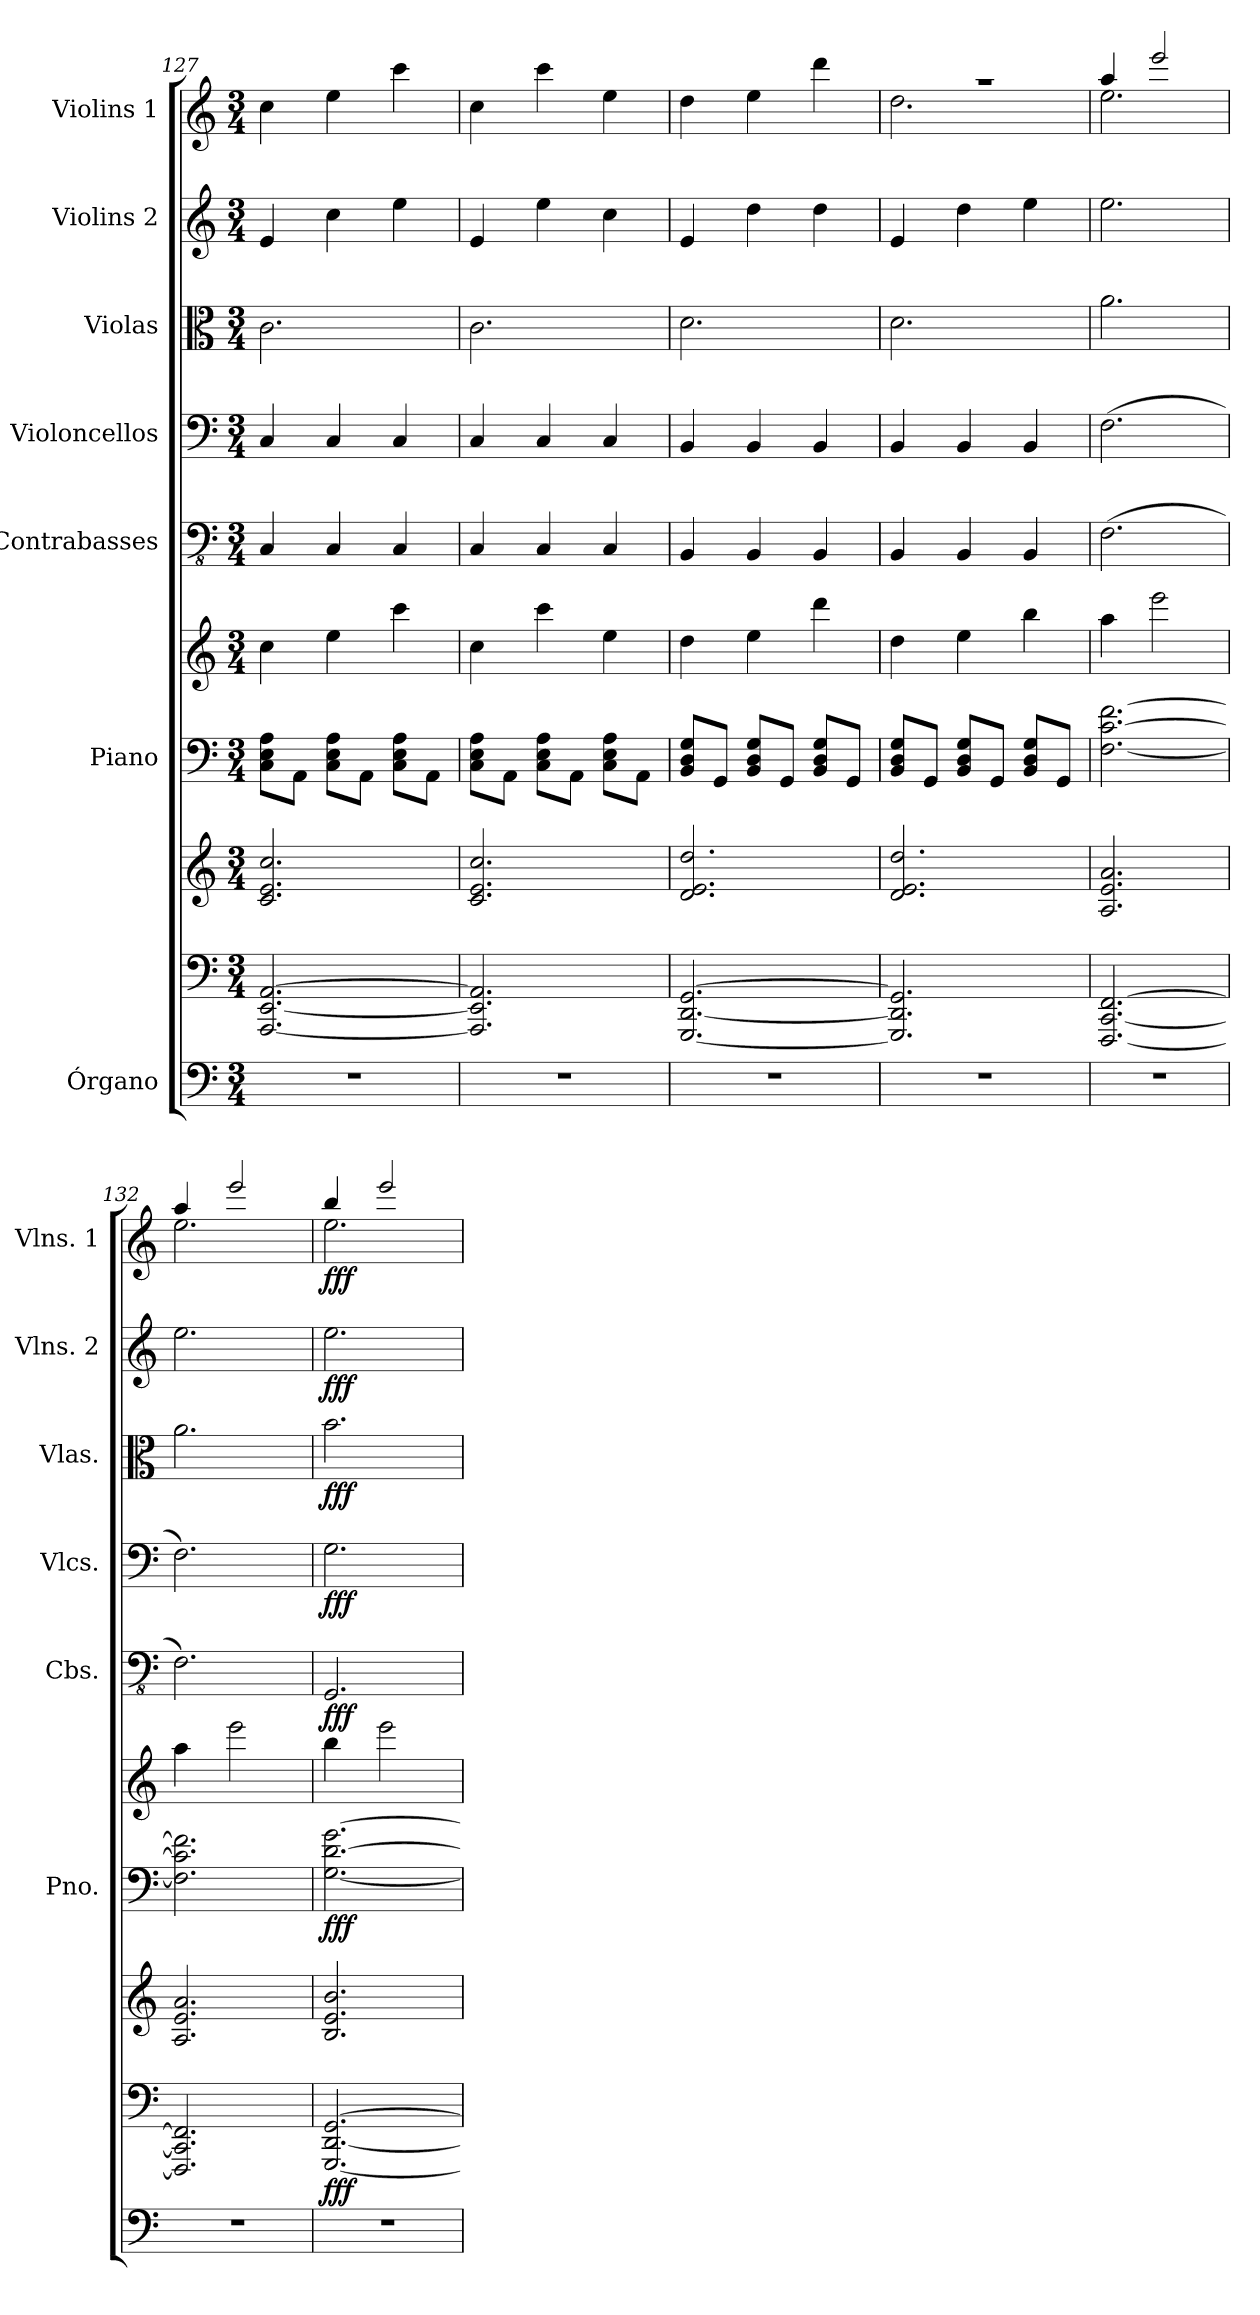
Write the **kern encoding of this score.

**kern	**kern	**kern	**dynam	**kern	**kern	**dynam	**kern	**dynam	**kern	**dynam	**kern	**dynam	**kern	**dynam	**kern	**dynam
*part7	*part7	*part7	*part7	*part6	*part6	*part6	*part5	*part5	*part4	*part4	*part3	*part3	*part2	*part2	*part1	*part1
*staff10	*staff9	*staff8	*staff8/9/10	*staff7	*staff6	*staff6/7	*staff5	*staff5	*staff4	*staff4	*staff3	*staff3	*staff2	*staff2	*staff1	*staff1
*I"Órgano	*	*	*	*I"Piano	*	*	*I"Contrabasses	*	*I"Violoncellos	*	*I"Violas	*	*I"Violins 2	*	*I"Violins 1	*
*	*	*	*	*I'Pno.	*	*	*I'Cbs.	*	*I'Vlcs.	*	*I'Vlas.	*	*I'Vlns. 2	*	*I'Vlns. 1	*
*clefF4	*clefF4	*clefG2	*	*clefF4	*clefG2	*	*clefFv4	*	*clefF4	*	*clefC3	*	*clefG2	*	*clefG2	*
*k[]	*k[]	*k[]	*	*k[]	*k[]	*	*k[]	*	*k[]	*	*k[]	*	*k[]	*	*k[]	*
*M3/4	*M3/4	*M3/4	*	*M3/4	*M3/4	*	*M3/4	*	*M3/4	*	*M3/4	*	*M3/4	*	*M3/4	*
=127	=127	=127	=127	=127	=127	=127	=127	=127	=127	=127	=127	=127	=127	=127	=127	=127
2.r	[2.AAA/ [2.EE/ [2.AA/	2.c/ 2.e/ 2.cc/	.	8C\ 8E\ 8A\L	4cc\	.	4CC/	.	4C/	.	2.c\	.	4e/	.	4cc\	.
.	.	.	.	8AA\J	.	.	.	.	.	.	.	.	.	.	.	.
.	.	.	.	8C\ 8E\ 8A\L	4ee\	.	4CC/	.	4C/	.	.	.	4cc\	.	4ee\	.
.	.	.	.	8AA\J	.	.	.	.	.	.	.	.	.	.	.	.
.	.	.	.	8C\ 8E\ 8A\L	4ccc\	.	4CC/	.	4C/	.	.	.	4ee\	.	4ccc\	.
.	.	.	.	8AA\J	.	.	.	.	.	.	.	.	.	.	.	.
=128	=128	=128	=128	=128	=128	=128	=128	=128	=128	=128	=128	=128	=128	=128	=128	=128
2.r	2.AAA/] 2.EE/] 2.AA/]	2.c/ 2.e/ 2.cc/	.	8C\ 8E\ 8A\L	4cc\	.	4CC/	.	4C/	.	2.c\	.	4e/	.	4cc\	.
.	.	.	.	8AA\J	.	.	.	.	.	.	.	.	.	.	.	.
.	.	.	.	8C\ 8E\ 8A\L	4ccc\	.	4CC/	.	4C/	.	.	.	4ee\	.	4ccc\	.
.	.	.	.	8AA\J	.	.	.	.	.	.	.	.	.	.	.	.
.	.	.	.	8C\ 8E\ 8A\L	4ee\	.	4CC/	.	4C/	.	.	.	4cc\	.	4ee\	.
.	.	.	.	8AA\J	.	.	.	.	.	.	.	.	.	.	.	.
=129	=129	=129	=129	=129	=129	=129	=129	=129	=129	=129	=129	=129	=129	=129	=129	=129
2.r	[2.GGG/ [2.DD/ [2.GG/	2.d/ 2.e/ 2.dd/	.	8BB/ 8D/ 8G/L	4dd\	.	4BBB/	.	4BB/	.	2.d\	.	4e/	.	4dd\	.
.	.	.	.	8GG/J	.	.	.	.	.	.	.	.	.	.	.	.
.	.	.	.	8BB/ 8D/ 8G/L	4ee\	.	4BBB/	.	4BB/	.	.	.	4dd\	.	4ee\	.
.	.	.	.	8GG/J	.	.	.	.	.	.	.	.	.	.	.	.
.	.	.	.	8BB/ 8D/ 8G/L	4ddd\	.	4BBB/	.	4BB/	.	.	.	4dd\	.	4ddd\	.
.	.	.	.	8GG/J	.	.	.	.	.	.	.	.	.	.	.	.
!!LO:PB:g=z
=130	=130	=130	=130	=130	=130	=130	=130	=130	=130	=130	=130	=130	=130	=130	=130	=130
*	*	*	*	*	*	*	*	*	*	*	*	*	*	*	*^	*
2.r	2.GGG/] 2.DD/] 2.GG/]	2.d/ 2.e/ 2.dd/	.	8BB/ 8D/ 8G/L	4dd\	.	4BBB/	.	4BB/	.	2.d\	.	4e/	.	2.r	2.dd\	.
.	.	.	.	8GG/J	.	.	.	.	.	.	.	.	.	.	.	.	.
.	.	.	.	8BB/ 8D/ 8G/L	4ee\	.	4BBB/	.	4BB/	.	.	.	4dd\	.	.	.	.
.	.	.	.	8GG/J	.	.	.	.	.	.	.	.	.	.	.	.	.
.	.	.	.	8BB/ 8D/ 8G/L	4bb\	.	4BBB/	.	4BB/	.	.	.	4ee\	.	.	.	.
.	.	.	.	8GG/J	.	.	.	.	.	.	.	.	.	.	.	.	.
=131	=131	=131	=131	=131	=131	=131	=131	=131	=131	=131	=131	=131	=131	=131	=131	=131	=131
2.r	[2.FFF/ [2.CC/ [2.FF/	2.A/ 2.e/ 2.a/	.	[2.F\ [2.c\ [2.f\	4aa\	.	(2.FF\	.	(2.F\	.	2.a\	.	2.ee\	.	4aa/	2.ee\	.
.	.	.	.	.	2eee\	.	.	.	.	.	.	.	.	.	2eee/	.	.
=132	=132	=132	=132	=132	=132	=132	=132	=132	=132	=132	=132	=132	=132	=132	=132	=132	=132
2.r	2.FFF/] 2.CC/] 2.FF/]	2.A/ 2.e/ 2.a/	.	2.F\] 2.c\] 2.f\]	4aa\	.	2.FF\)	.	2.F\)	.	2.a\	.	2.ee\	.	4aa/	2.ee\	.
.	.	.	.	.	2eee\	.	.	.	.	.	.	.	.	.	2eee/	.	.
=133	=133	=133	=133	=133	=133	=133	=133	=133	=133	=133	=133	=133	=133	=133	=133	=133	=133
!	!	!	!LO:DY:b=2	!	!	!LO:DY:b=2	!	!LO:DY:b	!	!LO:DY:b	!	!LO:DY:b	!	!LO:DY:b	!	!	!LO:DY:b
2.r	[2.GGG/ [2.DD/ [2.GG/	2.B/ 2.e/ 2.b/	fff	[2.G\ [2.d\ [2.g\	4bb\	fff	2.GGG/	fff	2.G\	fff	2.b\	fff	2.ee\	fff	4bb/	2.ee\	fff
.	.	.	.	.	2eee\	.	.	.	.	.	.	.	.	.	2eee/	.	.
*	*	*	*	*	*	*	*	*	*	*	*	*	*	*	*v	*v	*
=	=	=	=	=	=	=	=	=	=	=	=	=	=	=	=	=
*-	*-	*-	*-	*-	*-	*-	*-	*-	*-	*-	*-	*-	*-	*-	*-	*-
